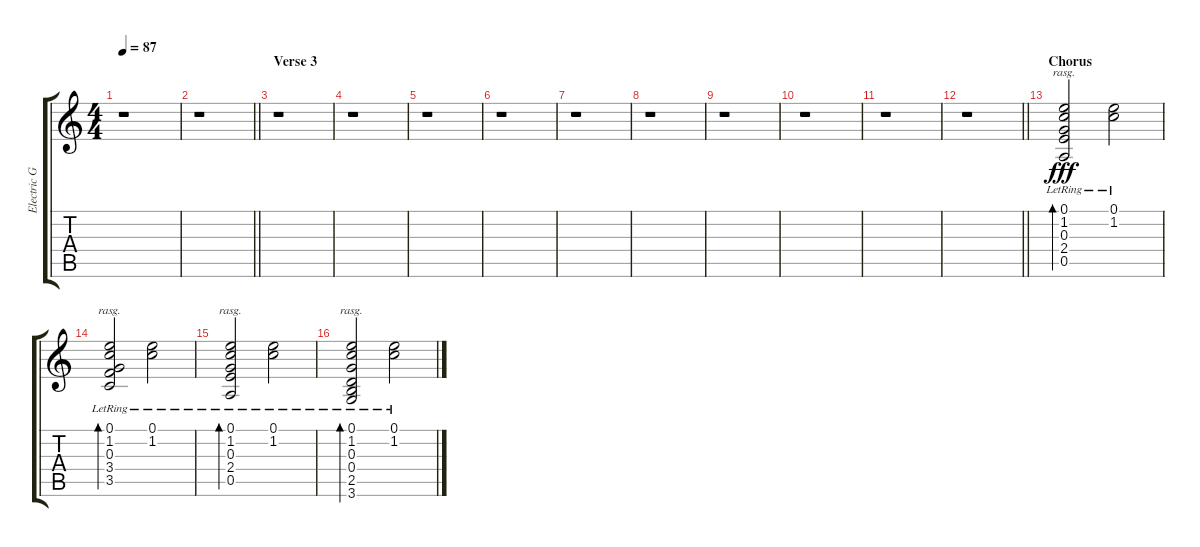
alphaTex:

\track ("Electric Guitar" "Electric G") {instrument electricguitarclean}
\staff {score tabs}
\tuning (E4 B3 G3 D3 A2 E2) {hide}
\ts (4 4)
\tempo 87
\clef g2
\ks c
r.1{dy f} |
\barLineRight lightlight
r.1 |
\section ("" "Verse 3")
r.1 |
r.1 |
r.1 |
r.1 |
r.1 |
r.1 |
r.1 |
r.1 |
r.1 |
\barLineRight lightlight
r.1 |
\section ("" "Chorus")
(0.1 1.2{lr} 0.3{lr} 2.4{lr} 0.5{lr}).2{bd 120 rasg ii dy fff} (0.1 1.2{lr}).2 |
(0.1 1.2{lr} 0.3{lr} 3.4{lr} 3.5{lr}).2{bd 120 rasg ii} (0.1 1.2{lr}).2 |
(0.1 1.2{lr} 0.3{lr} 2.4{lr} 0.5{lr}).2{bd 60 rasg ii} (0.1 1.2{lr}).2 |
(0.1 1.2{lr} 0.3{lr} 0.4{lr} 2.5 3.6{lr}).2{bd 60 rasg ii} (0.1 1.2{lr}).2
